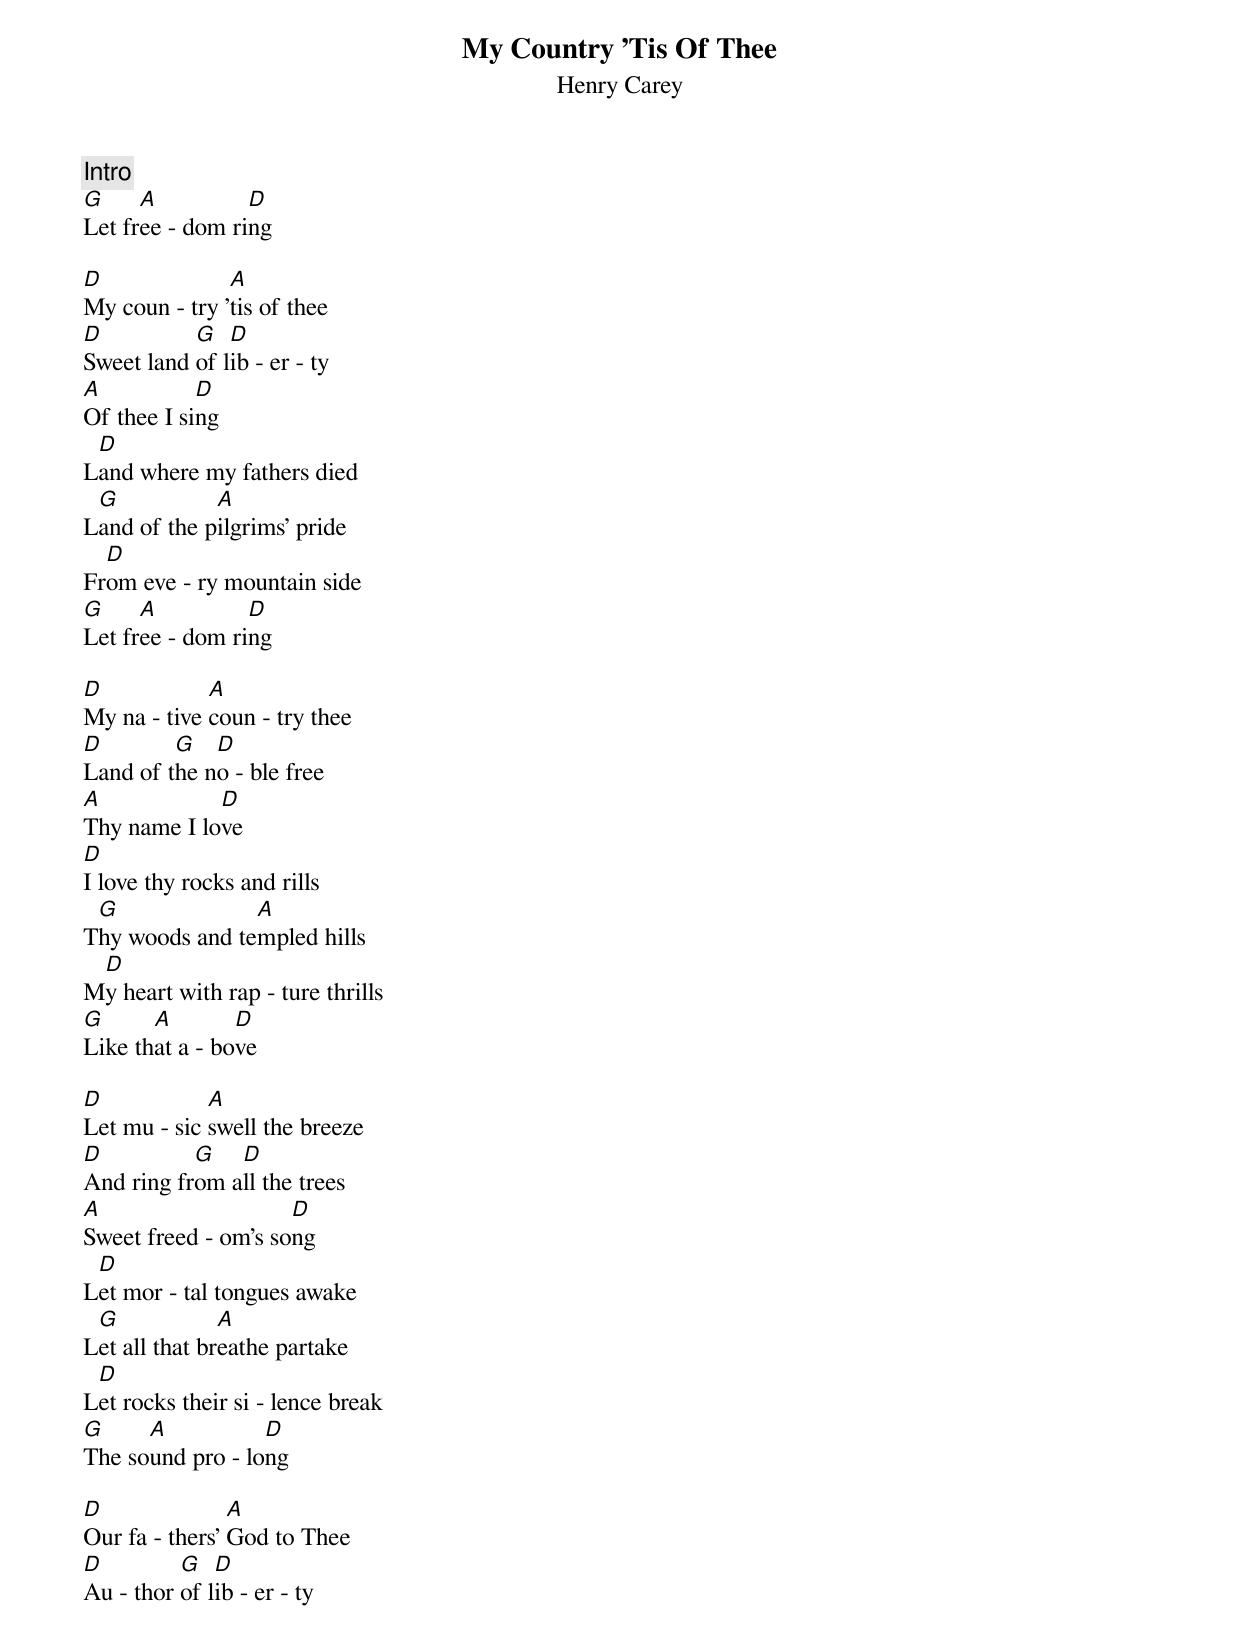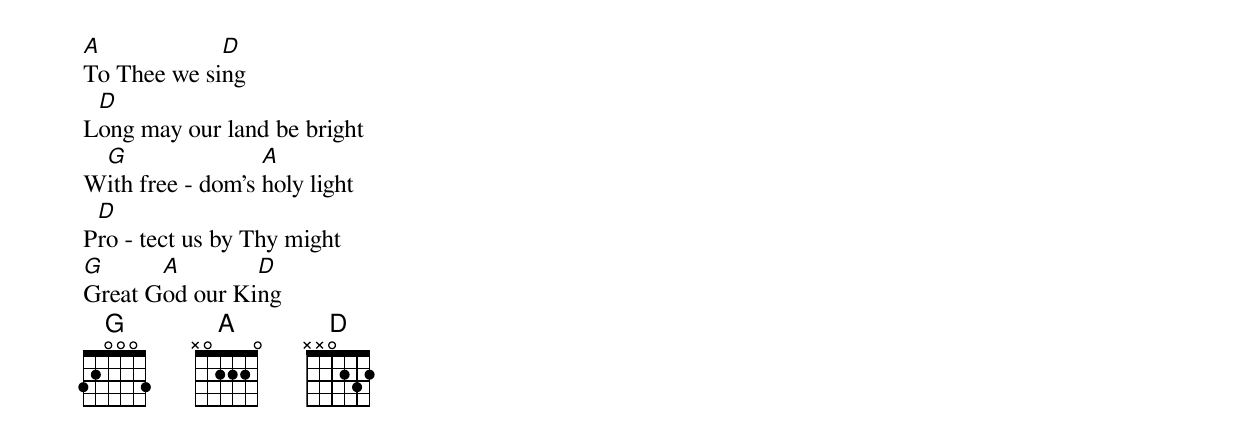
{title:My Country 'Tis Of Thee}
{subtitle:Henry Carey}
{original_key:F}
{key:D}
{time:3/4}
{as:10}

{c:Intro}
[G]Let fr[A]ee - dom ri[D]ng

[D]My coun - try '[A]tis of thee
[D]Sweet land [G]of l[D]ib - er - ty
[A]Of thee I si[D]ng
L[D]and where my fathers died
L[G]and of the p[A]ilgrims' pride
Fr[D]om eve - ry mountain side
[G]Let fr[A]ee - dom ri[D]ng

[D]My na - tive [A]coun - try thee
[D]Land of t[G]he n[D]o - ble free
[A]Thy name I lo[D]ve
[D]I love thy rocks and rills
T[G]hy woods and te[A]mpled hills
M[D]y heart with rap - ture thrills
[G]Like th[A]at a - bo[D]ve

[D]Let mu - sic [A]swell the breeze
[D]And ring fr[G]om a[D]ll the trees
[A]Sweet freed - om's so[D]ng
L[D]et mor - tal tongues awake
L[G]et all that br[A]eathe partake
L[D]et rocks their si - lence break
[G]The so[A]und pro - lo[D]ng

[D]Our fa - thers' [A]God to Thee
[D]Au - thor [G]of l[D]ib - er - ty
[A]To Thee we si[D]ng
L[D]ong may our land be bright
W[G]ith free - dom's [A]holy light
P[D]ro - tect us by Thy might
[G]Great G[A]od our Ki[D]ng
